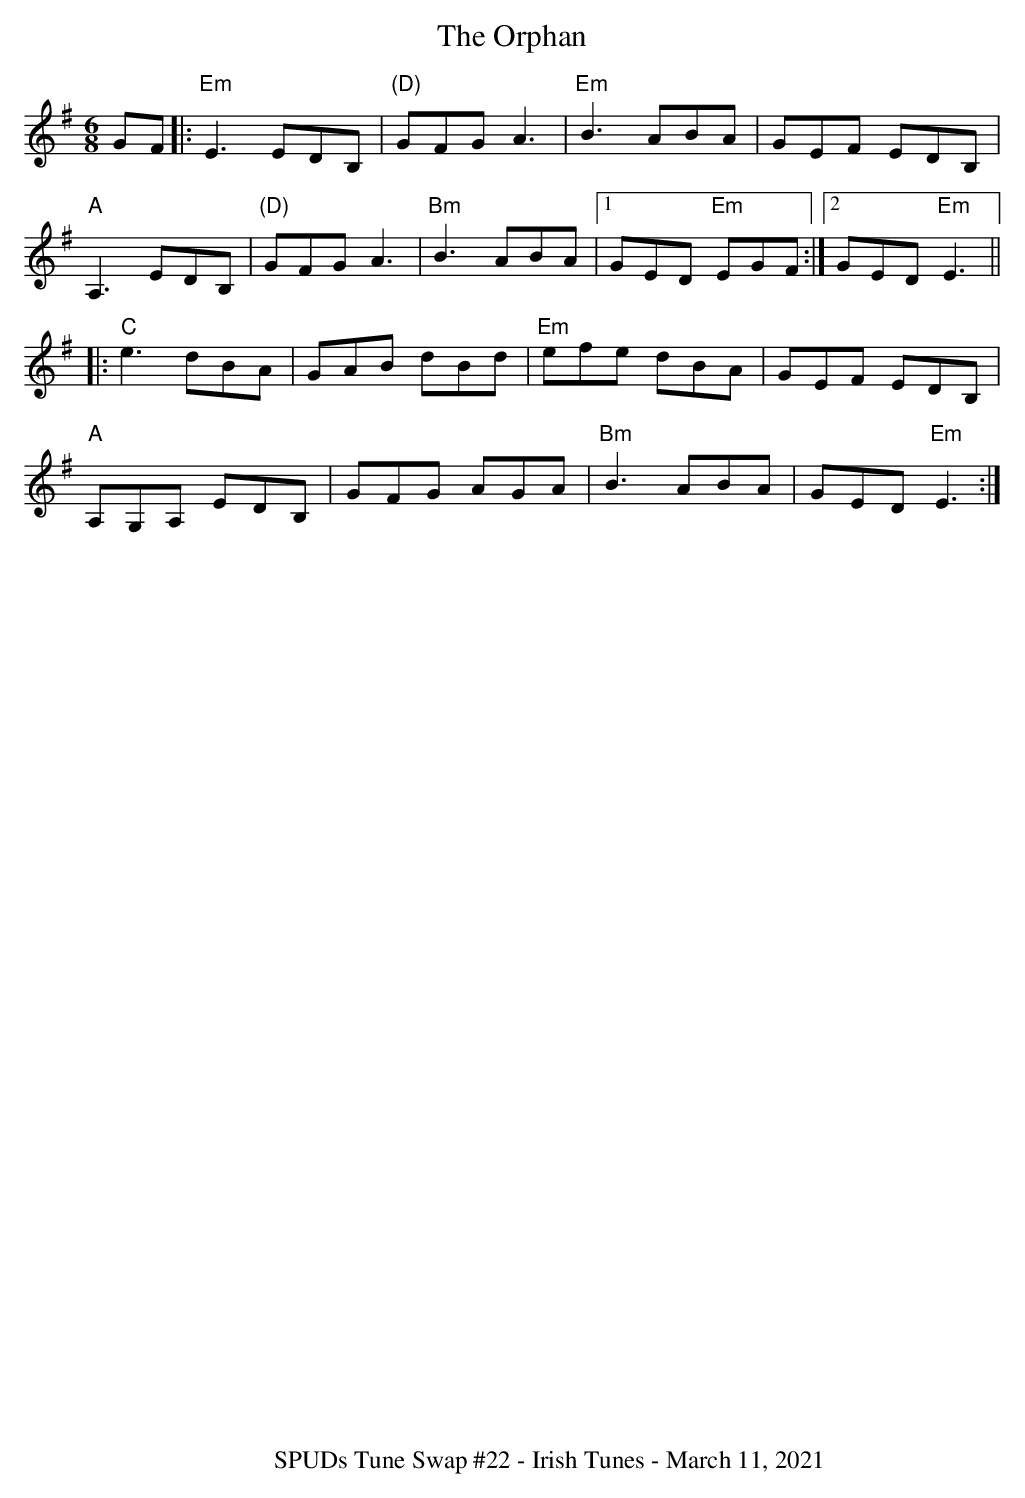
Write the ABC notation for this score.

X:1
T:The Orphan
M:6/8
L:1/8
K:Em
GF |:"Em" E3 EDB, |"(D)"GFG A3 |"Em"B3 ABA | GEF EDB, |
"A" A,3 EDB, |"(D)"GFG A3 | "Bm" B3 ABA |1 GED "Em" EGF :|2 GED "Em" E3 ||
|:"C" e3 dBA | GAB dBd | "Em" efe dBA | GEF EDB, |
"A" A,G,A, EDB, | GFG AGA | "Bm" B3 ABA | GED "Em" E3 :|
